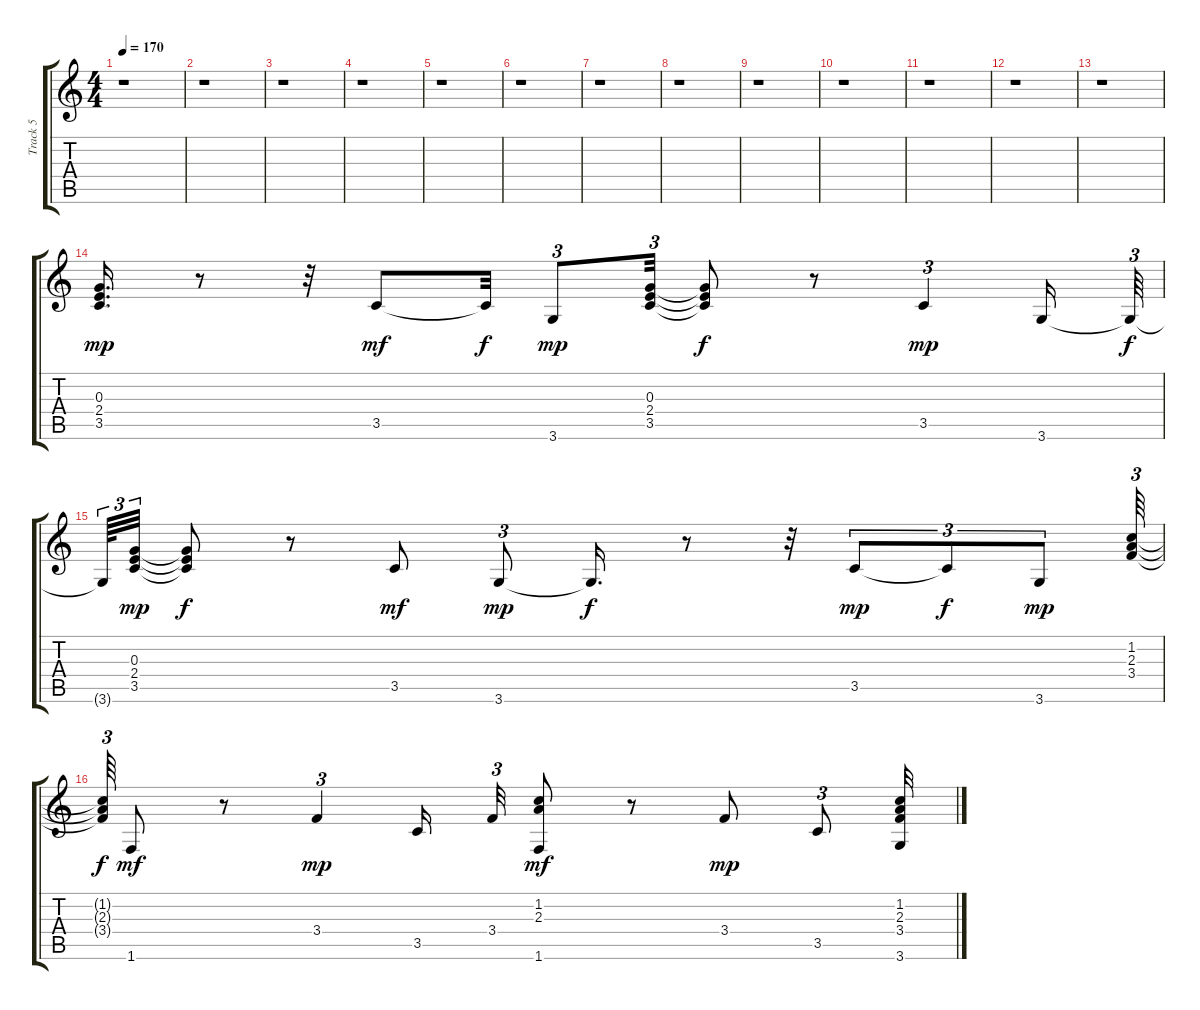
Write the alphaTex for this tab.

\track ("Track 5" "Track 5") {instrument acousticguitarnylon}
\staff {score tabs}
\tuning (E4 B3 G3 D3 A2 E2) {hide}
\ts (4 4)
\tempo 170
\clef g2
\ks c
r.1{dy mf} |
r.1 |
r.1 |
r.1 |
r.1 |
r.1 |
r.1 |
r.1 |
r.1 |
r.1 |
r.1 |
r.1 |
r.1 |
(0.3 2.4 3.5).16{d dy mp} r.8 r.32 3.5.8{dy mf} 3.5{t}.32{dy f} 3.6.8{tu (3 2) dy mp} (0.3 2.4 3.5).32{tu (3 2)} (0.3{t} 2.4{t} 3.5{t}).8{dy f} r.8 3.5.4{tu (3 2) dy mp} 3.6.16 3.6{t}.64{tu (3 2) dy f} |
3.6{t}.64{tu (3 2)} (0.3 2.4 3.5).32{tu (3 2) dy mp} (0.3{t} 2.4{t} 3.5{t}).8{dy f} r.8 3.5.8{dy mf} 3.6.8{tu (3 2) dy mp} 3.6{t}.16{d dy f} r.8 r.32 3.5.8{tu (3 2) dy mp} 3.5{t}.8{tu (3 2) dy f} 3.6.8{tu (3 2) dy mp} (1.2 2.3 3.4).64{tu (3 2)} |
(1.2{t} 2.3{t} 3.4{t}).64{tu (3 2) dy f} 1.6.8{dy mf} r.8 3.4.4{tu (3 2) dy mp} 3.5.16 3.4.32{tu (3 2)} (1.2 2.3 1.6).8{dy mf} r.8 3.4.8{dy mp} 3.5.8{tu (3 2)} (1.2 2.3 3.4 3.6).32
